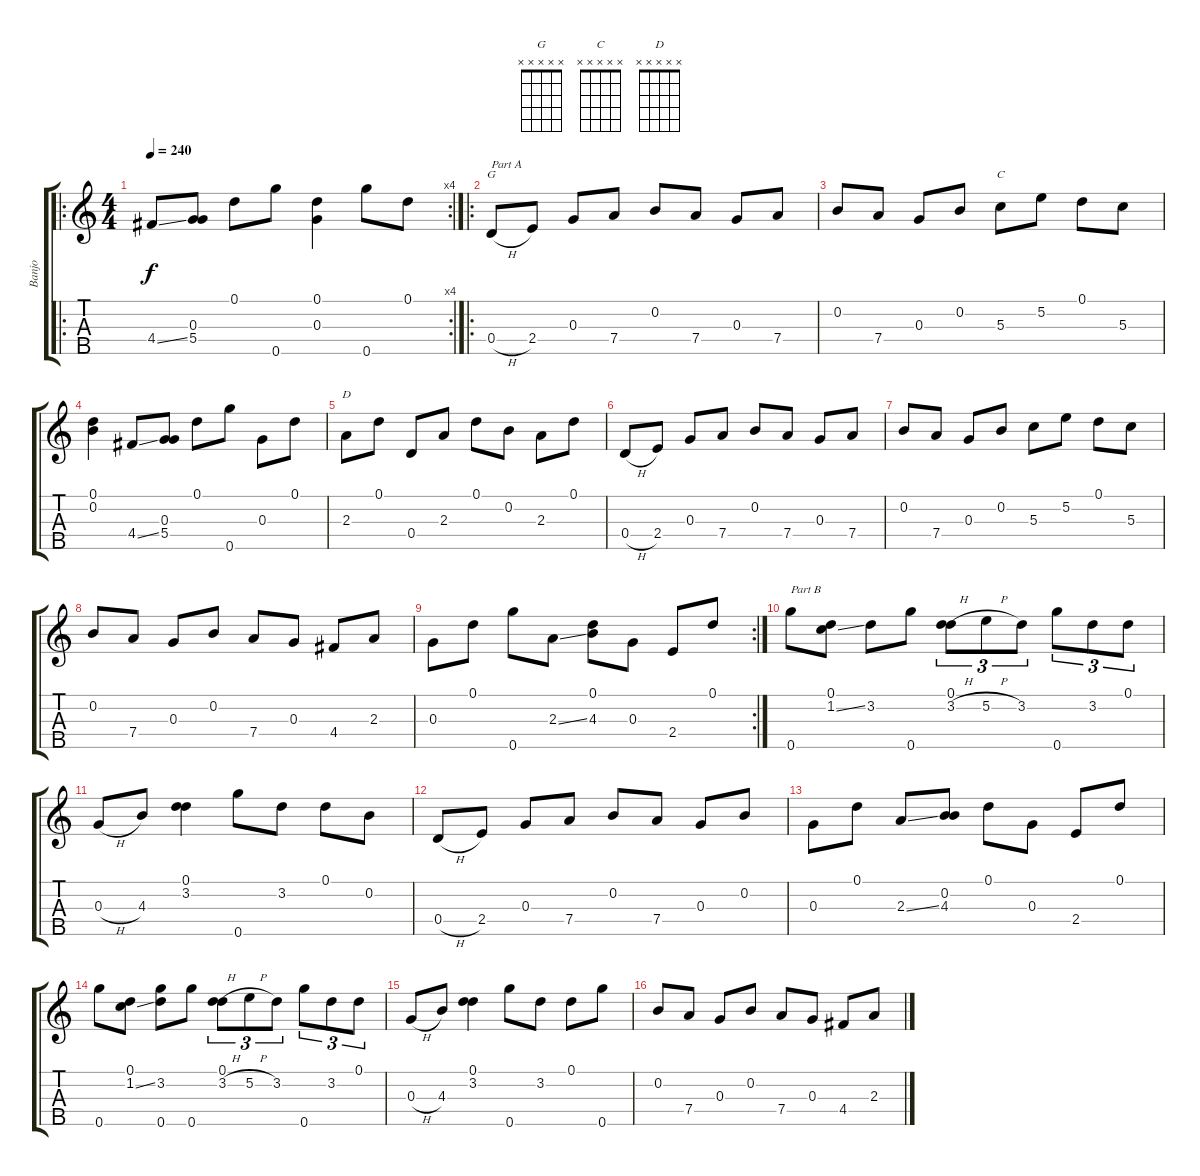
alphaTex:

\track ("Banjo" "Banjo") {instrument banjo}
\staff {score tabs}
\tuning (D4 B3 G3 D3 G4) {hide}
\displaytranspose 12
\chord ("G" x x x x x) {firstfret 0}
\chord ("C" x x x x x) {firstfret 0}
\chord ("D" x x x x x) {firstfret 0}
\ro
\rc 4
\ts (4 4)
\tempo 240
\clef g2
\ks c
4.4{ss}.8{dy f instrument banjo} (0.3 5.4).8 0.1.8 0.5.8 (0.1 0.3).4 0.5.8 0.1.8 |
\ro
0.4{h}.8{ch "G" txt "Part A"} 2.4.8 0.3.8 7.4.8 0.2.8 7.4.8 0.3.8 7.4.8 |
0.2.8 7.4.8 0.3.8 0.2.8 5.3.8{ch "C"} 5.2.8 0.1.8 5.3.8 |
(0.1 0.2).4 4.4{ss}.8 (0.3 5.4).8 0.1.8 0.5.8 0.3.8 0.1.8 |
2.3.8{ch "D"} 0.1.8 0.4.8 2.3.8 0.1.8 0.2.8 2.3.8 0.1.8 |
0.4{h}.8 2.4.8 0.3.8 7.4.8 0.2.8 7.4.8 0.3.8 7.4.8 |
0.2.8 7.4.8 0.3.8 0.2.8 5.3.8 5.2.8 0.1.8 5.3.8 |
0.2.8 7.4.8 0.3.8 0.2.8 7.4.8 0.3.8 4.4.8 2.3.8 |
\rc 2
0.3.8 0.1.8 0.5.8 2.3{ss}.8 (0.1 4.3).8 0.3.8 2.4.8 0.1.8 |
0.5.8{txt "Part B"} (0.1 1.2{ss}).8 3.2.8 0.5.8 (0.1 3.2{h}).8{tu (3 2)} 5.2{h}.8{tu (3 2)} 3.2.8{tu (3 2)} 0.5.8{tu (3 2)} 3.2.8{tu (3 2)} 0.1.8{tu (3 2)} |
0.3{h}.8 4.3.8 (0.1 3.2).4 0.5.8 3.2.8 0.1.8 0.2.8 |
0.4{h}.8 2.4.8 0.3.8 7.4.8 0.2.8 7.4.8 0.3.8 0.2.8 |
0.3.8 0.1.8 2.3{ss}.8 (0.2 4.3).8 0.1.8 0.3.8 2.4.8 0.1.8 |
0.5.8 (0.1 1.2{ss}).8 (3.2 0.5).8 0.5.8 (0.1 3.2{h}).8{tu (3 2)} 5.2{h}.8{tu (3 2)} 3.2.8{tu (3 2)} 0.5.8{tu (3 2)} 3.2.8{tu (3 2)} 0.1.8{tu (3 2)} |
0.3{h}.8 4.3.8 (0.1 3.2).4 0.5.8 3.2.8 0.1.8 0.5.8 |
0.2.8 7.4.8 0.3.8 0.2.8 7.4.8 0.3.8 4.4.8 2.3.8
